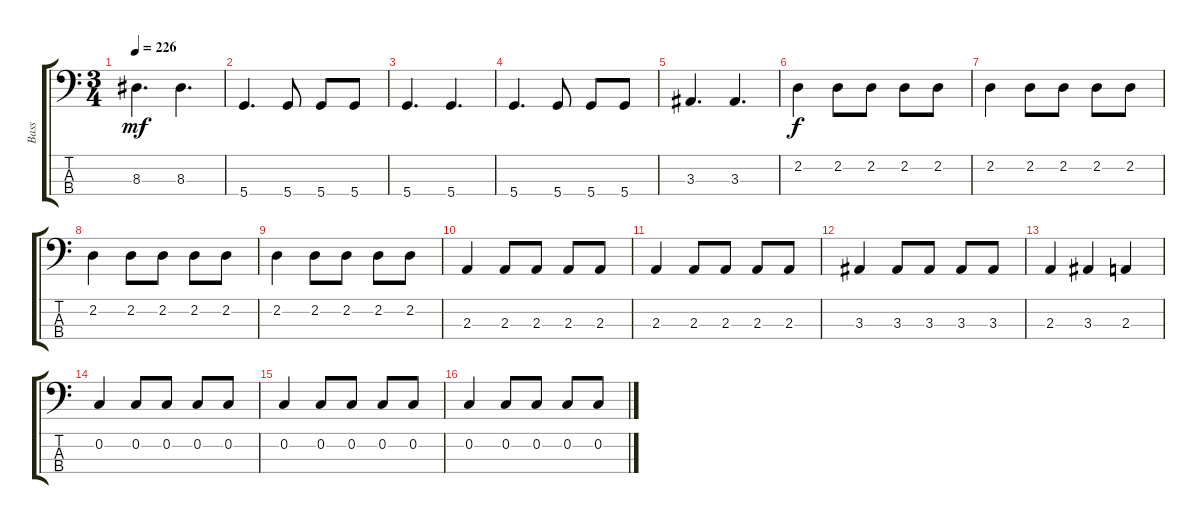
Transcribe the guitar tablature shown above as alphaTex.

\track ("Bass" "Bass") {instrument electricbasspick}
\staff {score tabs}
\tuning (F2 C2 G1 D1) {hide}
\ts (3 4)
\tempo 226
\clef f4
\ks c
8.3.4{d dy mf} 8.3.4{d} |
5.4.4{d} 5.4.8 5.4.8 5.4.8 |
5.4.4{d} 5.4.4{d} |
5.4.4{d} 5.4.8 5.4.8 5.4.8 |
3.3.4{d} 3.3.4{d} |
2.2.4{dy f} 2.2.8 2.2.8 2.2.8 2.2.8 |
2.2.4 2.2.8 2.2.8 2.2.8 2.2.8 |
2.2.4 2.2.8 2.2.8 2.2.8 2.2.8 |
2.2.4 2.2.8 2.2.8 2.2.8 2.2.8 |
2.3.4 2.3.8 2.3.8 2.3.8 2.3.8 |
2.3.4 2.3.8 2.3.8 2.3.8 2.3.8 |
3.3.4 3.3.8 3.3.8 3.3.8 3.3.8 |
2.3.4 3.3.4 2.3.4 |
0.2.4 0.2.8 0.2.8 0.2.8 0.2.8 |
0.2.4 0.2.8 0.2.8 0.2.8 0.2.8 |
0.2.4 0.2.8 0.2.8 0.2.8 0.2.8
